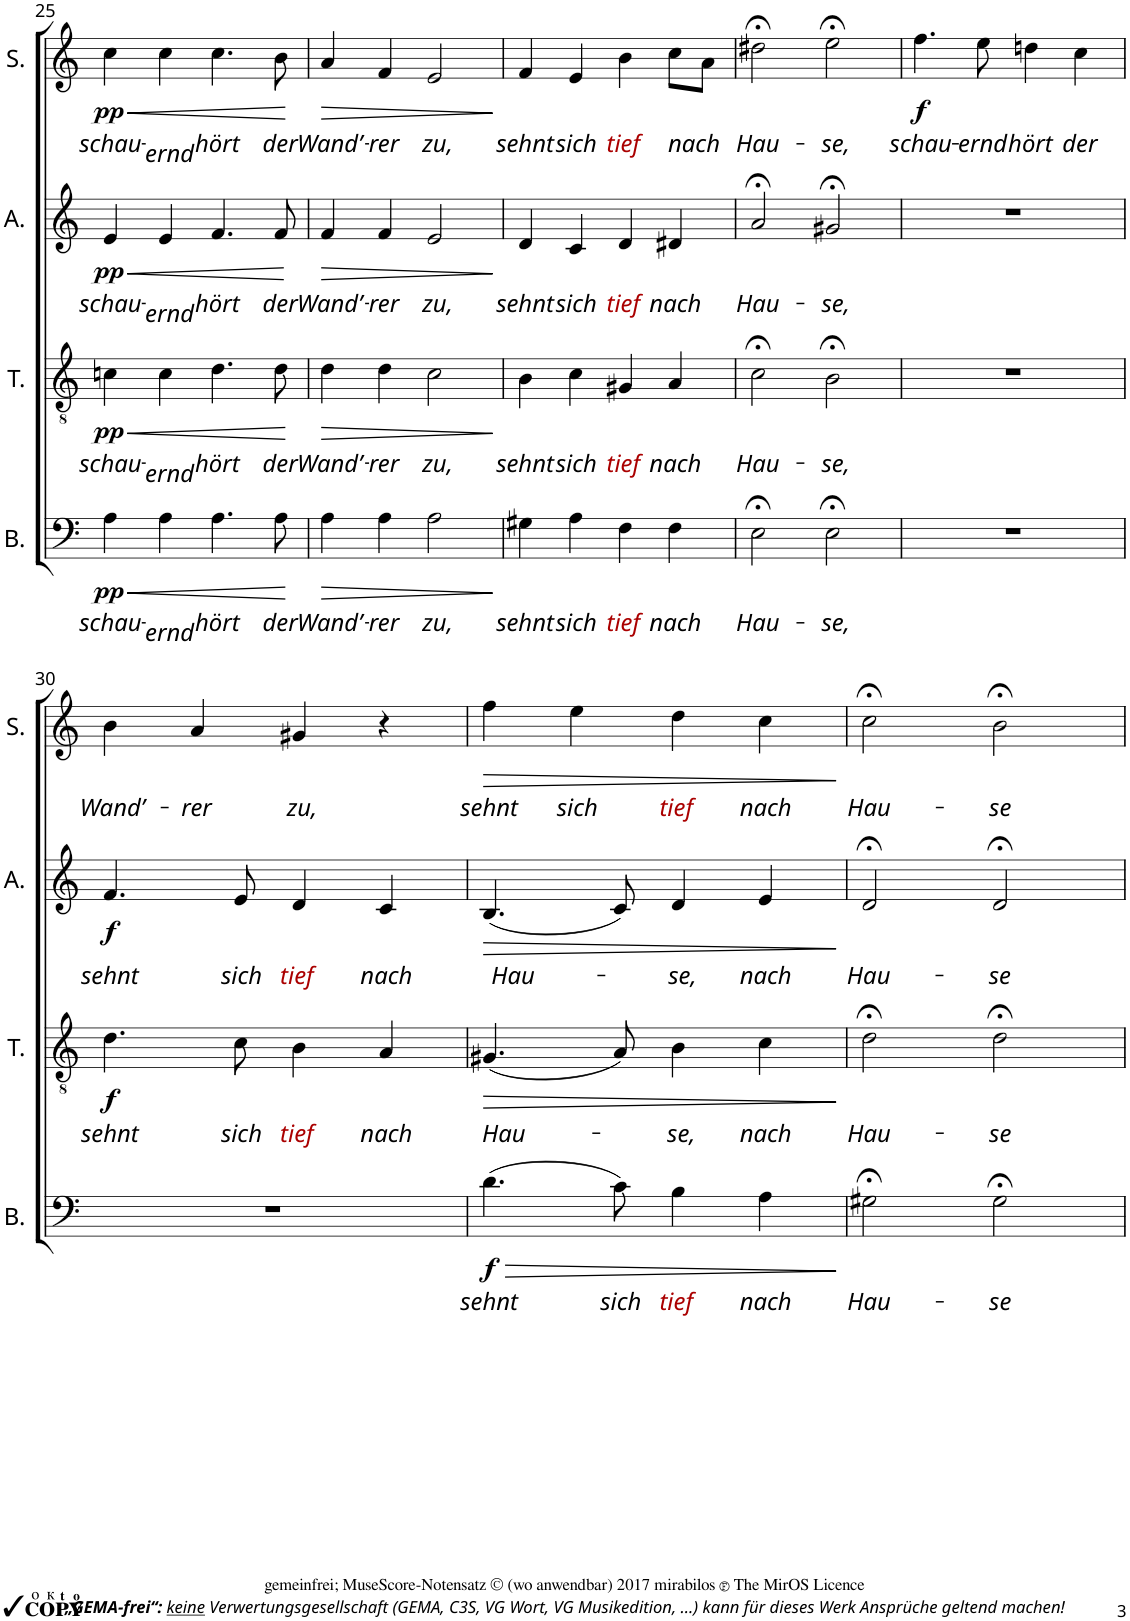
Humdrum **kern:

**kern	**text	**dynam	**kern	**text	**dynam	**kern	**text	**dynam	**kern	**text	**dynam
*part4	*part4	*part4	*part3	*part3	*part3	*part2	*part2	*part2	*part1	*part1	*part1
*staff4	*staff4	*staff4	*staff3	*staff3	*staff3	*staff2	*staff2	*staff2	*staff1	*staff1	*staff1
*I"Baß	*	*	*I"Tenor	*	*	*I"Alt	*	*	*I"Sopran	*	*
*I'B.	*	*	*I'T.	*	*	*I'A.	*	*	*I'S.	*	*
!!LO:PB:g=z
*clefF4	*	*	*clefGv2	*	*	*clefG2	*	*	*clefG2	*	*
*k[]	*	*	*k[]	*	*	*k[]	*	*	*k[]	*	*
*M4/4	*	*	*M4/4	*	*	*M4/4	*	*	*M4/4	*	*
*met(c)	*	*	*met(c)	*	*	*met(c)	*	*	*met(c)	*	*
=25	=25	=25	=25	=25	=25	=25	=25	=25	=25	=25	=25
!	!LO:LY:b	!LO:HP:b	!	!LO:LY:b	!LO:HP:b	!	!LO:LY:b	!LO:HP:b	!	!LO:LY:b	!LO:HP:b
!	!	!LO:DY:n=1:b	!	!	!LO:DY:n=1:b	!	!	!LO:DY:n=1:b	!	!	!LO:DY:n=1:b
4A\	schau-	< pp	4cn\	schau-	< pp	4e/	schau-	< pp	4cc\	schau-	< pp
!	!LO:LY:b	!	!	!LO:LY:b	!	!	!LO:LY:b	!	!	!LO:LY:b	!
4A\	-ernd	.	4c\	-ernd	.	4e/	-ernd	.	4cc\	-ernd	.
!	!LO:LY:b	!	!	!LO:LY:b	!	!	!LO:LY:b	!	!	!LO:LY:b	!
4.A\	hört	.	4.d\	hört	.	4.f/	hört	.	4.cc\	hört	.
!	!LO:LY:b	!	!	!LO:LY:b	!	!	!LO:LY:b	!	!	!LO:LY:b	!
8A\	der	.	8d\	der	.	8f/	der	.	8b\	der	.
.	.	[	.	.	[	.	.	[	.	.	[
=26	=26	=26	=26	=26	=26	=26	=26	=26	=26	=26	=26
!	!LO:LY:b	!LO:HP:b	!	!LO:LY:b	!LO:HP:b	!	!LO:LY:b	!LO:HP:b	!	!LO:LY:b	!LO:HP:b
4A\	Wand’-	>	4d\	Wand’-	>	4f/	Wand’-	>	4a/	Wand’-	>
!	!LO:LY:b	!	!	!LO:LY:b	!	!	!LO:LY:b	!	!	!LO:LY:b	!
4A\	-rer	.	4d\	-rer	.	4f/	-rer	.	4f/	-rer	.
!	!LO:LY:b	!	!	!LO:LY:b	!	!	!LO:LY:b	!	!	!LO:LY:b	!
2A\	zu,	.	2c\	zu,	.	2e/	zu,	.	2e/	zu,	.
.	.	]	.	.	]	.	.	]	.	.	]
=27	=27	=27	=27	=27	=27	=27	=27	=27	=27	=27	=27
!	!LO:LY:b	!	!	!LO:LY:b	!	!	!LO:LY:b	!	!	!LO:LY:b	!
4G#X\	sehnt	.	4B\	sehnt	.	4d/	sehnt	.	4f/	sehnt	.
!	!LO:LY:b	!	!	!LO:LY:b	!	!	!LO:LY:b	!	!	!LO:LY:b	!
4A\	sich	.	4c\	sich	.	4c/	sich	.	4e/	sich	.
!	!LO:LY:b:color=#AA0000	!	!	!LO:LY:b:color=#AA0000	!	!	!LO:LY:b:color=#AA0000	!	!	!LO:LY:b:color=#AA0000	!
4F\	tief	.	4G#X/	tief	.	4d/	tief	.	4b\	tief	.
!	!LO:LY:b	!	!	!LO:LY:b	!	!	!LO:LY:b	!	!	!LO:LY:b	!
4F\	nach	.	4A/	nach	.	4d#X/	nach	.	8cc\L	nach	.
.	.	.	.	.	.	.	.	.	8a\J	.	.
=28	=28	=28	=28	=28	=28	=28	=28	=28	=28	=28	=28
!	!LO:LY:b	!	!	!LO:LY:b	!	!	!LO:LY:b	!	!	!LO:LY:b	!
2E;<\	Hau-	.	2c;<\	Hau-	.	2a;</	Hau-	.	2dd#X;<\	Hau-	.
!	!LO:LY:b	!	!	!LO:LY:b	!	!	!LO:LY:b	!	!	!LO:LY:b	!
2E;<\	-se,	.	2B;<\	-se,	.	2g#X;</	-se,	.	2ee;<\	-se,	.
=29	=29	=29	=29	=29	=29	=29	=29	=29	=29	=29	=29
!	!	!	!	!	!	!	!	!	!	!LO:LY:b	!LO:DY:b
1r	.	.	1r	.	.	1r	.	.	4.ff\	schau-	f
!	!	!	!	!	!	!	!	!	!	!LO:LY:b	!
.	.	.	.	.	.	.	.	.	8ee\	-ernd	.
!	!	!	!	!	!	!	!	!	!	!LO:LY:b	!
.	.	.	.	.	.	.	.	.	4ddn\	hört	.
!	!	!	!	!	!	!	!	!	!	!LO:LY:b	!
.	.	.	.	.	.	.	.	.	4cc\	der	.
!!LO:LB:g=z
=30	=30	=30	=30	=30	=30	=30	=30	=30	=30	=30	=30
!	!	!	!	!LO:LY:b	!LO:DY:b	!	!LO:LY:b	!LO:DY:b	!	!LO:LY:b	!
1r	.	.	4.d\	sehnt	f	4.f/	sehnt	f	4b\	Wand’-	.
!	!	!	!	!	!	!	!	!	!	!LO:LY:b	!
.	.	.	.	.	.	.	.	.	4a/	-rer	.
!	!	!	!	!LO:LY:b	!	!	!LO:LY:b	!	!	!	!
.	.	.	8c\	sich	.	8e/	sich	.	.	.	.
!	!	!	!	!LO:LY:b:color=#AA0000	!	!	!LO:LY:b:color=#AA0000	!	!	!LO:LY:b	!
.	.	.	4B\	tief	.	4d/	tief	.	4g#X/	zu,	.
!	!	!	!	!LO:LY:b	!	!	!LO:LY:b	!	!	!	!
.	.	.	4A/	nach	.	4c/	nach	.	4r	.	.
=31	=31	=31	=31	=31	=31	=31	=31	=31	=31	=31	=31
!	!LO:LY:b	!LO:HP:b	!	!LO:LY:b	!LO:HP:b	!	!LO:LY:b	!LO:HP:b	!	!LO:LY:b	!LO:HP:b
!	!	!LO:DY:n=1:b	!	!	!	!	!	!	!	!	!
(4.d\	sehnt	> f	(4.G#X/	Hau-	>	(4.B/	Hau-	>	4ff\	sehnt	>
!	!	!	!	!	!	!	!	!	!	!LO:LY:b	!
.	.	.	.	.	.	.	.	.	4ee\	sich	.
!	!LO:LY:b	!	!	!	!	!	!	!	!	!	!
8c\)	sich	.	8A/)	.	.	8c/)	.	.	.	.	.
!	!LO:LY:b:color=#AA0000	!	!	!LO:LY:b	!	!	!LO:LY:b	!	!	!LO:LY:b:color=#AA0000	!
4B\	tief	.	4B\	-se,	.	4d/	-se,	.	4dd\	tief	.
!	!LO:LY:b	!	!	!LO:LY:b	!	!	!LO:LY:b	!	!	!LO:LY:b	!
4A\	nach	.	4c\	nach	.	4e/	nach	.	4cc\	nach	.
.	.	]	.	.	]	.	.	]	.	.	]
=32	=32	=32	=32	=32	=32	=32	=32	=32	=32	=32	=32
!	!LO:LY:b	!	!	!LO:LY:b	!	!	!LO:LY:b	!	!	!LO:LY:b	!
2G#X;<\	Hau-	.	2d;<\	Hau-	.	2d;</	Hau-	.	2cc;<\	Hau-	.
!	!LO:LY:b	!	!	!LO:LY:b	!	!	!LO:LY:b	!	!	!LO:LY:b	!
2G#;<\	-se	.	2d;<\	-se	.	2d;</	-se	.	2b;<\	-se	.
=	=	=	=	=	=	=	=	=	=	=	=
*-	*-	*-	*-	*-	*-	*-	*-	*-	*-	*-	*-
